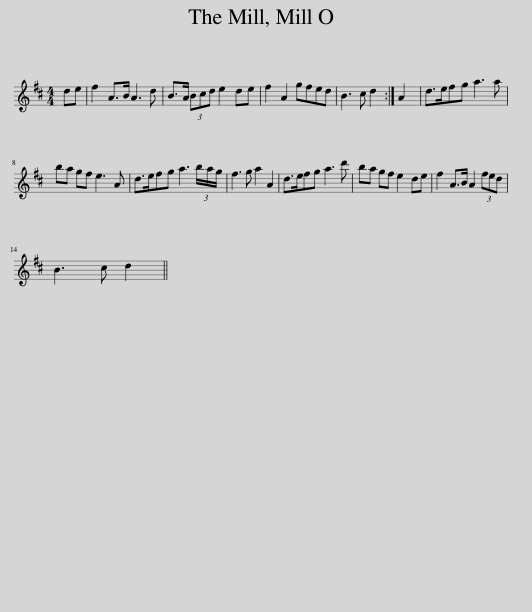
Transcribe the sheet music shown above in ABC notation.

X:1
L:1/8
M:4/4
I:linebreak $
K:D
V:1 treble
V:1
 de | f2 A>B A3 d | B>A (3Bcd e2 de | f2 A2 gfed | B3 c d2 :| %5
 A2 | d>efg a3 a |$ ba gf e3 A | d>efg a3 (3b/a/g/ | f3 g a2 A2 | %10
 d>efg a3 d' | ba gf e2 de | f2 A>B A2 (3fed |$ B3 c d2 || %14
